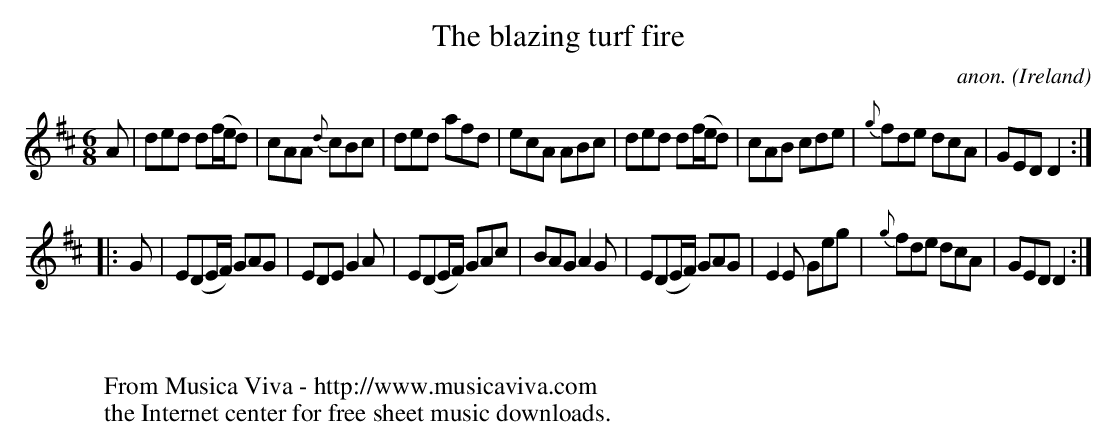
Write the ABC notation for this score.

X:1
T:The blazing turf fire
C:anon.
O:Ireland
M:6/8
L:1/8
K:D
A|ded d(f/e/d)|cAA {d}cBc|ded afd|ecA ABc|ded d(f/e/d)|cAB cde|{g}fde dcA|GED D2:|
|:G|E(DE/F/) GAG|EDE G2A|E(DE/F/) GAc|BAG A2G|E(DE/F/) GAG|E2E Geg|{g}fde dcA|GED D2:|
W:
W:
W: From Musica Viva - http://www.musicaviva.com
W: the Internet center for free sheet music downloads.
